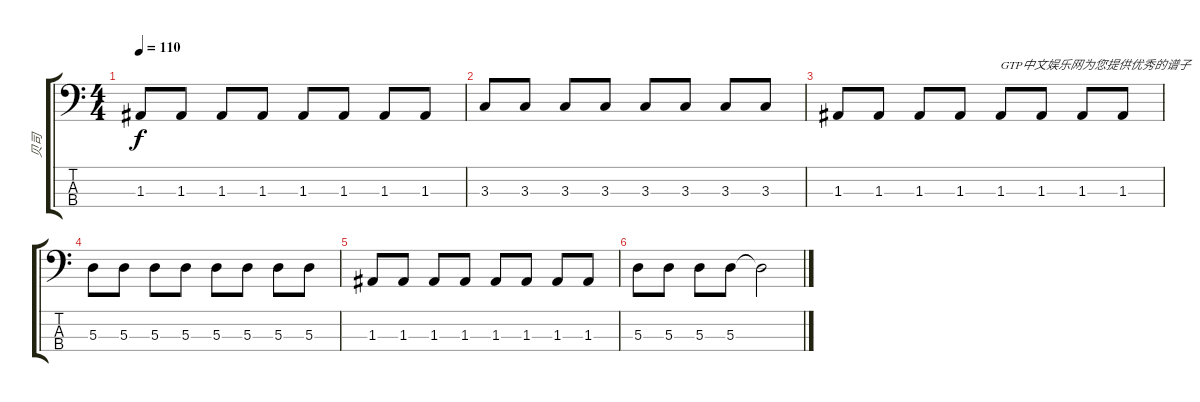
\track ("贝司" "贝司") {instrument electricbassfinger}
\staff {score tabs}
\tuning (G2 D2 A1 E1) {hide}
\ts (4 4)
\tempo 110
\clef f4
\ks c
1.3.8{dy f} 1.3.8 1.3.8 1.3.8 1.3.8 1.3.8 1.3.8 1.3.8 |
3.3.8 3.3.8 3.3.8 3.3.8 3.3.8 3.3.8 3.3.8 3.3.8 |
1.3.8 1.3.8 1.3.8 1.3.8 1.3.8{txt "GTP中文娱乐网为您提供优秀的谱子"} 1.3.8 1.3.8 1.3.8 |
5.3.8 5.3.8 5.3.8 5.3.8 5.3.8 5.3.8 5.3.8 5.3.8 |
1.3.8 1.3.8 1.3.8 1.3.8 1.3.8 1.3.8 1.3.8 1.3.8 |
5.3.8 5.3.8 5.3.8 5.3.8 5.3{t}.2
